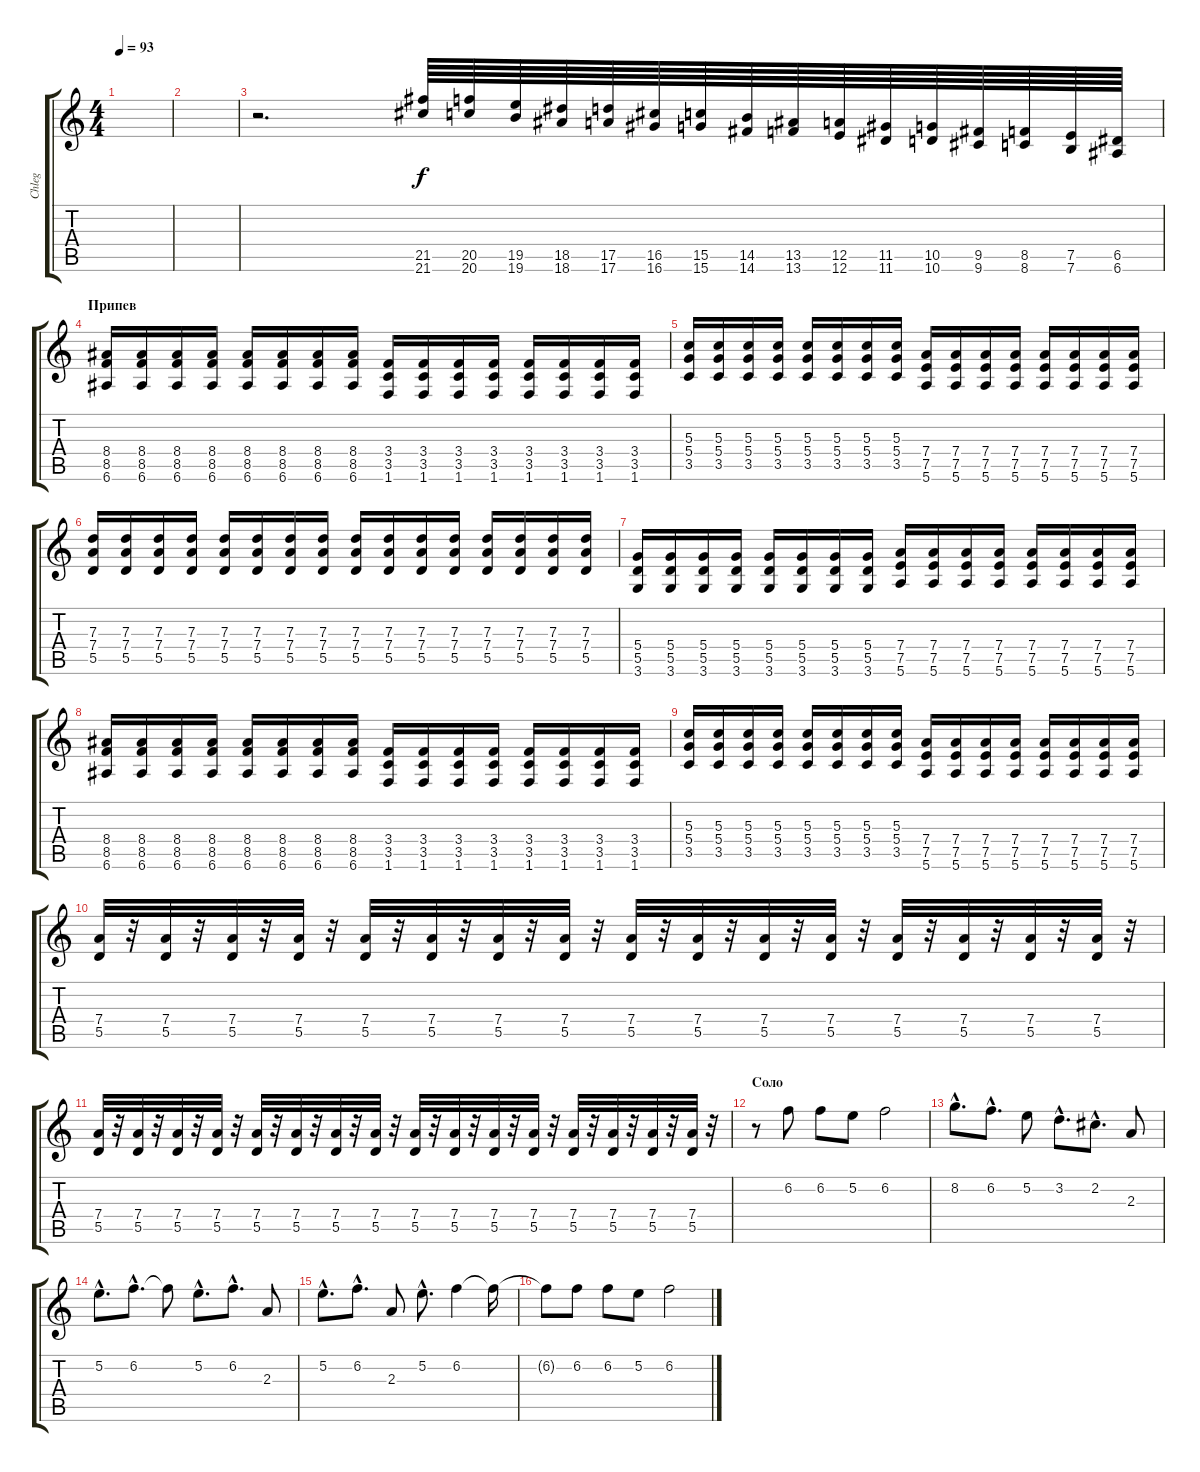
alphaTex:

\track ("Chleg" "Chleg") {instrument distortionguitar}
\staff {score tabs}
\tuning (E4 B3 G3 D3 A2 E2) {hide}
\ts (4 4)
\tempo 93
\clef g2
\ks c
|
|
r.2{d} (21.5 21.6).64{volume 16 instrument guitarfretnoise} (20.5 20.6).64 (19.5 19.6).64 (18.5 18.6).64 (17.5 17.6).64 (16.5 16.6).64 (15.5 15.6).64 (14.5 14.6).64 (13.5 13.6).64 (12.5 12.6).64 (11.5 11.6).64 (10.5 10.6).64 (9.5 9.6).64 (8.5 8.6).64 (7.5 7.6).64 (6.5 6.6).64 |
\section ("" "Припев")
(8.4 8.5 6.6).16{instrument distortionguitar} (8.4 8.5 6.6).16 (8.4 8.5 6.6).16 (8.4 8.5 6.6).16 (8.4 8.5 6.6).16 (8.4 8.5 6.6).16 (8.4 8.5 6.6).16 (8.4 8.5 6.6).16 (3.4 3.5 1.6).16 (3.4 3.5 1.6).16 (3.4 3.5 1.6).16 (3.4 3.5 1.6).16 (3.4 3.5 1.6).16 (3.4 3.5 1.6).16 (3.4 3.5 1.6).16 (3.4 3.5 1.6).16 |
(5.3 5.4 3.5).16 (5.3 5.4 3.5).16 (5.3 5.4 3.5).16 (5.3 5.4 3.5).16 (5.3 5.4 3.5).16 (5.3 5.4 3.5).16 (5.3 5.4 3.5).16 (5.3 5.4 3.5).16 (7.4 7.5 5.6).16 (7.4 7.5 5.6).16 (7.4 7.5 5.6).16 (7.4 7.5 5.6).16 (7.4 7.5 5.6).16 (7.4 7.5 5.6).16 (7.4 7.5 5.6).16 (7.4 7.5 5.6).16 |
(7.3 7.4 5.5).16 (7.3 7.4 5.5).16 (7.3 7.4 5.5).16 (7.3 7.4 5.5).16 (7.3 7.4 5.5).16 (7.3 7.4 5.5).16 (7.3 7.4 5.5).16 (7.3 7.4 5.5).16 (7.3 7.4 5.5).16 (7.3 7.4 5.5).16 (7.3 7.4 5.5).16 (7.3 7.4 5.5).16 (7.3 7.4 5.5).16 (7.3 7.4 5.5).16 (7.3 7.4 5.5).16 (7.3 7.4 5.5).16 |
(5.4 5.5 3.6).16 (5.4 5.5 3.6).16 (5.4 5.5 3.6).16 (5.4 5.5 3.6).16 (5.4 5.5 3.6).16 (5.4 5.5 3.6).16 (5.4 5.5 3.6).16 (5.4 5.5 3.6).16 (7.4 7.5 5.6).16 (7.4 7.5 5.6).16 (7.4 7.5 5.6).16 (7.4 7.5 5.6).16 (7.4 7.5 5.6).16 (7.4 7.5 5.6).16 (7.4 7.5 5.6).16 (7.4 7.5 5.6).16 |
(8.4 8.5 6.6).16{instrument distortionguitar} (8.4 8.5 6.6).16 (8.4 8.5 6.6).16 (8.4 8.5 6.6).16 (8.4 8.5 6.6).16 (8.4 8.5 6.6).16 (8.4 8.5 6.6).16 (8.4 8.5 6.6).16 (3.4 3.5 1.6).16 (3.4 3.5 1.6).16 (3.4 3.5 1.6).16 (3.4 3.5 1.6).16 (3.4 3.5 1.6).16 (3.4 3.5 1.6).16 (3.4 3.5 1.6).16 (3.4 3.5 1.6).16 |
(5.3 5.4 3.5).16 (5.3 5.4 3.5).16 (5.3 5.4 3.5).16 (5.3 5.4 3.5).16 (5.3 5.4 3.5).16 (5.3 5.4 3.5).16 (5.3 5.4 3.5).16 (5.3 5.4 3.5).16 (7.4 7.5 5.6).16 (7.4 7.5 5.6).16 (7.4 7.5 5.6).16 (7.4 7.5 5.6).16 (7.4 7.5 5.6).16 (7.4 7.5 5.6).16 (7.4 7.5 5.6).16 (7.4 7.5 5.6).16 |
(7.4 5.5).32{volume 12} r.32 (7.4 5.5).32 r.32 (7.4 5.5).32 r.32 (7.4 5.5).32 r.32 (7.4 5.5).32 r.32 (7.4 5.5).32 r.32 (7.4 5.5).32 r.32 (7.4 5.5).32 r.32 (7.4 5.5).32 r.32 (7.4 5.5).32 r.32 (7.4 5.5).32 r.32 (7.4 5.5).32 r.32 (7.4 5.5).32 r.32 (7.4 5.5).32 r.32 (7.4 5.5).32 r.32 (7.4 5.5).32 r.32 |
(7.4 5.5).32 r.32 (7.4 5.5).32 r.32 (7.4 5.5).32 r.32 (7.4 5.5).32 r.32 (7.4 5.5).32 r.32 (7.4 5.5).32 r.32 (7.4 5.5).32 r.32 (7.4 5.5).32 r.32 (7.4 5.5).32 r.32 (7.4 5.5).32 r.32 (7.4 5.5).32 r.32 (7.4 5.5).32 r.32 (7.4 5.5).32 r.32 (7.4 5.5).32 r.32 (7.4 5.5).32 r.32 (7.4 5.5).32 r.32 |
\section ("" "Соло")
r.8 6.2.8 6.2.8 5.2.8 6.2.2 |
8.2{hac}.8{d} 6.2{hac}.8{d} 5.2.8 3.2{hac}.8{d} 2.2{hac}.8{d} 2.3.8 |
5.2{hac}.8{d} 6.2{hac}.8{d} 6.2{t}.8 5.2{hac}.8{d} 6.2{hac}.8{d} 2.3.8 |
5.2{hac}.8{d} 6.2{hac}.8{d} 2.3.8 5.2{hac}.8{d} 6.2.4 6.2{t}.16 |
6.2{t}.8 6.2.8 6.2.8 5.2.8 6.2.2
